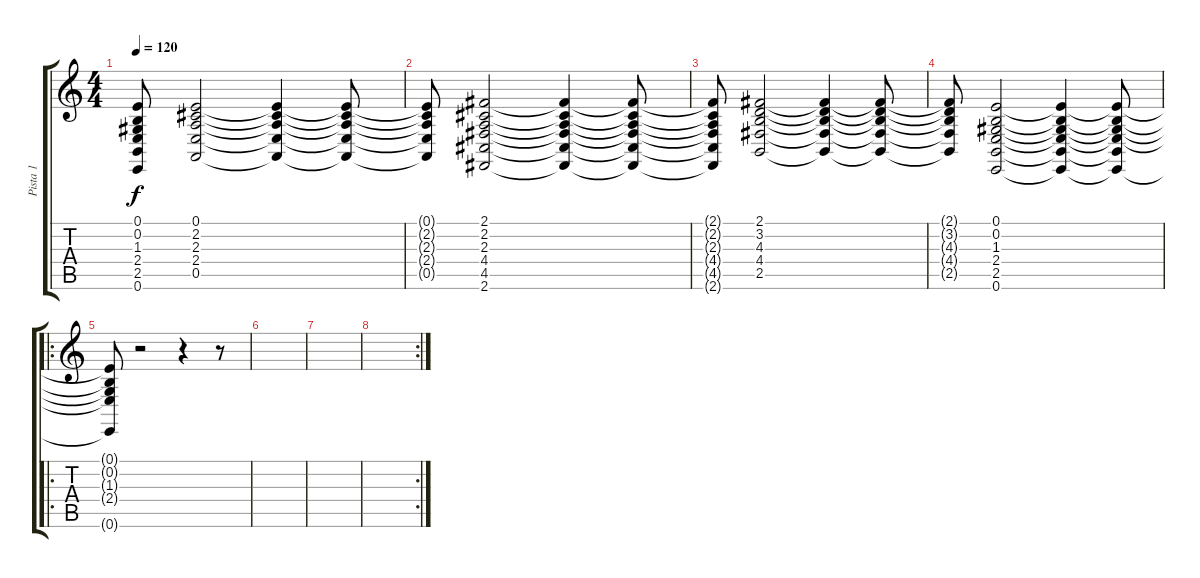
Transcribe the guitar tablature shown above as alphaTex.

\track ("Pista 1" "Pista 1") {instrument brightacousticpiano}
\staff {score tabs}
\tuning (E4 B3 G3 D3 A2 E2) {hide}
\ts (4 4)
\tempo 120
\clef g2
\ks c
(0.1{t} 0.2{t} 1.3{t} 2.4{t} 2.5{t} 0.6{t}).8{dy f} (0.1 2.2 2.3 2.4 0.5).2 (0.1{t} 2.2{t} 2.3{t} 2.4{t} 0.5{t}).4 (0.1{t} 2.2{t} 2.3{t} 2.4{t} 0.5{t}).8 |
(0.1{t} 2.2{t} 2.3{t} 2.4{t} 0.5{t}).8 (2.1 2.2 2.3 4.4 4.5 2.6).2 (2.1{t} 2.2{t} 2.3{t} 4.4{t} 4.5{t} 2.6{t}).4 (2.1{t} 2.2{t} 2.3{t} 4.4{t} 4.5{t} 2.6{t}).8 |
(2.1{t} 2.2{t} 2.3{t} 4.4{t} 4.5{t} 2.6{t}).8 (2.1 3.2 4.3 4.4 2.5).2 (2.1{t} 3.2{t} 4.3{t} 4.4{t} 2.5{t}).4 (2.1{t} 3.2{t} 4.3{t} 4.4{t} 2.5{t}).8 |
(2.1{t} 3.2{t} 4.3{t} 4.4{t} 2.5{t}).8 (0.1 0.2 1.3 2.4 2.5 0.6).2 (0.1{t} 0.2{t} 1.3{t} 2.4{t} 2.5{t} 0.6{t}).4 (0.1{t} 0.2{t} 1.3{t} 2.4{t} 2.5{t} 0.6{t}).8 |
\ro
(0.1{t} 0.2{t} 1.3{t} 2.4{t} 0.6{t}).8 r.2 r.4 r.8 |
|
|
\rc 2
